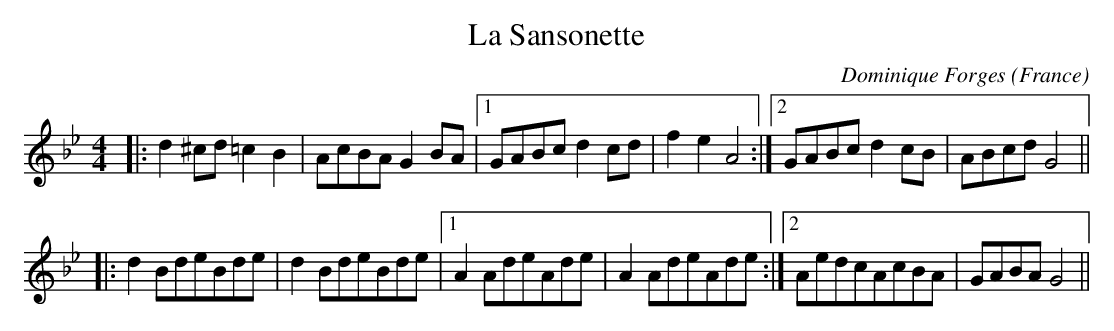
X:1
T:La Sansonette
C:Dominique Forges
L:1/4
M:4/4
O:France
K:G minor
|:d ^c/2d/2=cB|A/2c/2B/2A/2GB/2A/2|1 G/2A/2B/2c/2 dc/2d/2|f e A2:|2 G/2A/2B/2c/2 dc/2B/2|A/2B/2c/2d/2 G2||
|:dB/2d/2e/2B/2d/2e/2|dB/2d/2e/2B/2d/2e/2|1 A A/2d/2e/2A/2d/2e/2|A A/2d/2e/2A/2d/2e/2:|2 A/2e/2d/2c/2A/2c/2B/2A/2|G/2A/2B/2A/2 G2||
